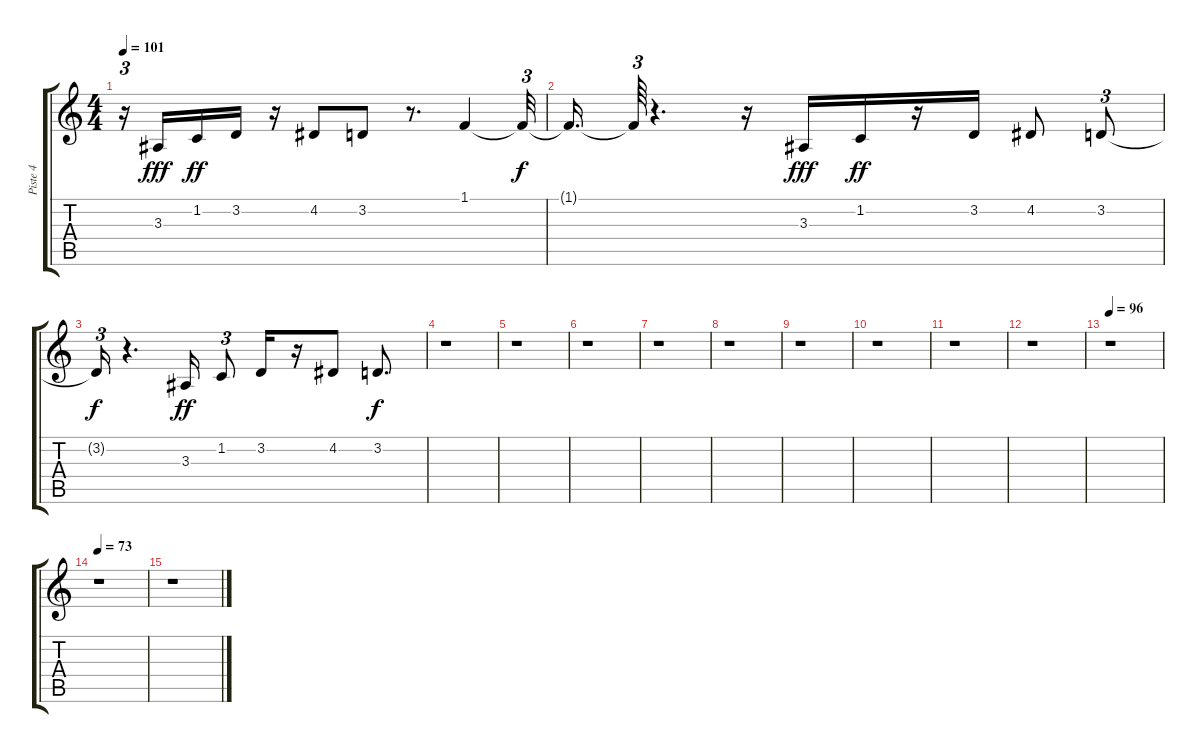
\track ("Piste 4" "Piste 4") {instrument tenorsax}
\staff {score tabs}
\tuning (E4 B3 G3 D3 A2 E2) {hide}
\ts (4 4)
\tempo 101
\clef g2
\ks c
r.16{tu (3 2) dy ff} 3.3.16{dy fff} 1.2.16{dy ff} 3.2.16 r.16 4.2.8 3.2.8 r.8{d} 1.1.4 1.1{t}.32{tu (3 2) dy f} |
1.1{t}.16{d} 1.1{t}.64{tu (3 2)} r.4{d} r.16 3.3.16{dy fff} 1.2.16{dy ff} r.16 3.2.16 4.2.8 3.2.8{tu (3 2)} |
3.2{t}.16{tu (3 2) dy f} r.4{d} 3.3.16{dy ff} 1.2.8{tu (3 2)} 3.2.16 r.16 4.2.8 3.2.8{d dy f} |
r.1 |
r.1 |
r.1 |
r.1 |
r.1 |
r.1 |
r.1 |
r.1 |
r.1 |
\tempo 96
r.1 |
\tempo 73
r.1 |
r.1
